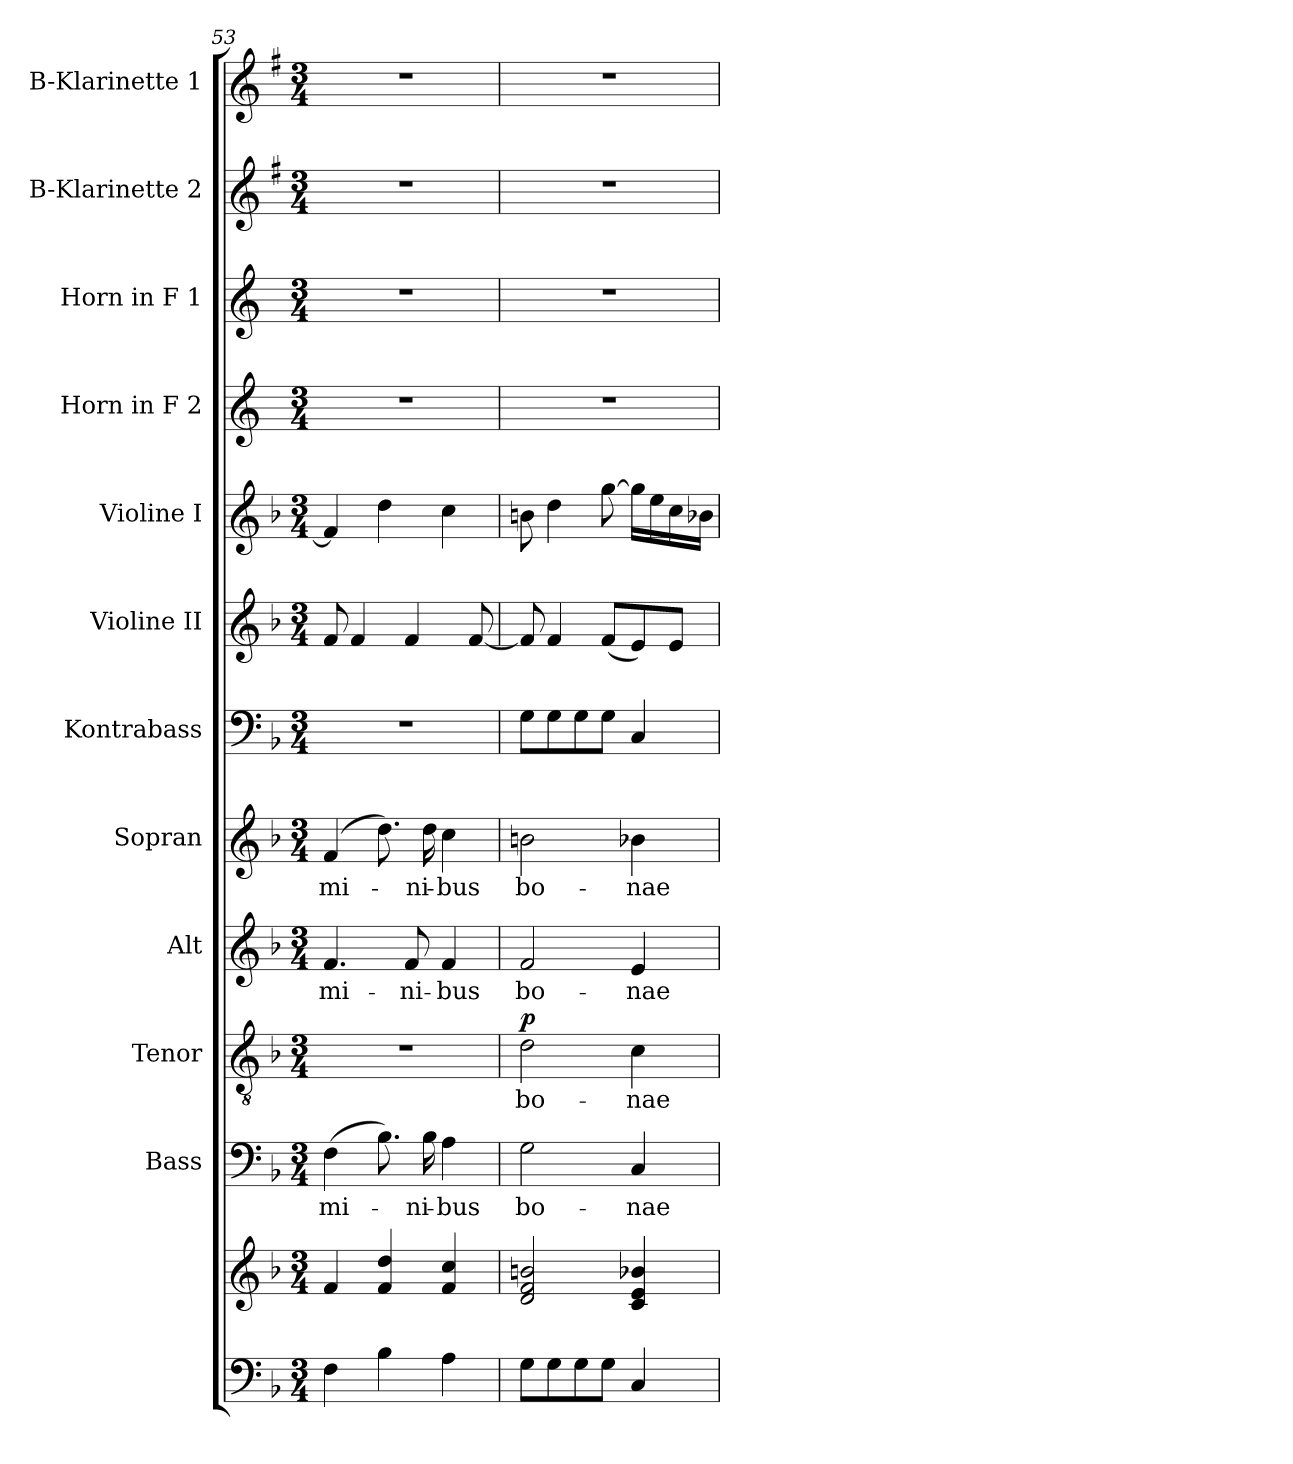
**kern	**kern	**kern	**text	**kern	**text	**dynam	**kern	**text	**kern	**text	**kern	**kern	**kern	**kern	**kern	**kern	**kern
*part12	*part12	*part11	*part11	*part10	*part10	*part10	*part9	*part9	*part8	*part8	*part7	*part6	*part5	*part4	*part3	*part2	*part1
*staff13	*staff12	*staff11	*staff11	*staff10	*staff10	*staff10	*staff9	*staff9	*staff8	*staff8	*staff7	*staff6	*staff5	*staff4	*staff3	*staff2	*staff1
*	*	*I"Bass	*	*I"Tenor	*	*	*I"Alt	*	*I"Sopran	*	*I"Kontrabass	*I"Violine II	*I"Violine I	*I"Horn in F 2	*I"Horn in F 1	*I"B-Klarinette 2	*I"B-Klarinette 1
*	*	*I'B.	*	*I'T.	*	*	*I'A.	*	*I'S.	*	*I'Kb.	*I'Vl. II	*I'Vl. I	*	*	*I'B Kl. 2	*I'B Kl. 1
*clefF4	*clefG2	*clefF4	*	*clefGv2	*	*	*clefG2	*	*clefG2	*	*clefF4	*clefG2	*clefG2	*clefG2	*clefG2	*clefG2	*clefG2
*	*	*	*	*	*	*	*	*	*	*	*ITrd7c12	*	*	*ITrd4c7	*ITrd4c7	*ITrd1c2	*ITrd1c2
*k[b-]	*k[b-]	*k[b-]	*	*k[b-]	*	*	*k[b-]	*	*k[b-]	*	*k[b-]	*k[b-]	*k[b-]	*k[b-]	*k[b-]	*k[b-]	*k[b-]
*F:	*F:	*F:	*	*F:	*	*	*F:	*	*F:	*	*F:	*F:	*F:	*F:	*F:	*F:	*F:
*M3/4	*M3/4	*M3/4	*	*M3/4	*	*	*M3/4	*	*M3/4	*	*M3/4	*M3/4	*M3/4	*M3/4	*M3/4	*M3/4	*M3/4
=53	=53	=53	=53	=53	=53	=53	=53	=53	=53	=53	=53	=53	=53	=53	=53	=53	=53
!	!	!	!LO:LY:b	!	!	!	!	!LO:LY:b	!	!LO:LY:b	!	!	!	!	!	!	!
4F\	4f/	(>4F\	-mi-	2.r	.	.	4.f/	-mi-	(4f/	-mi-	2.r	8f/	4f/]	2.r	2.r	2.r	2.r
.	.	.	.	.	.	.	.	.	.	.	.	4f/	.	.	.	.	.
4B-\	4f/ 4dd/	8.B-\)	.	.	.	.	.	.	8.dd\)	.	.	.	4dd\	.	.	.	.
!	!	!	!	!	!	!	!	!LO:LY:b	!	!	!	!	!	!	!	!	!
.	.	.	.	.	.	.	8f/	-ni-	.	.	.	4f/	.	.	.	.	.
!	!	!	!LO:LY:b	!	!	!	!	!	!	!LO:LY:b	!	!	!	!	!	!	!
.	.	16B-\	-ni-	.	.	.	.	.	16dd\	-ni-	.	.	.	.	.	.	.
!	!	!	!LO:LY:b	!	!	!	!	!LO:LY:b	!	!LO:LY:b	!	!	!	!	!	!	!
4A\	4f/ 4cc/	4A\	-bus	.	.	.	4f/	-bus	4cc\	-bus	.	.	4cc\	.	.	.	.
.	.	.	.	.	.	.	.	.	.	.	.	[8f/	.	.	.	.	.
=54	=54	=54	=54	=54	=54	=54	=54	=54	=54	=54	=54	=54	=54	=54	=54	=54	=54
!	!	!	!LO:LY:b	!	!LO:LY:b	!LO:DY:a	!	!LO:LY:b	!	!LO:LY:b	!	!	!	!	!	!	!
8G\L	2d/ 2f/ 2bn/	2G\	bo-	2d\	bo-	p	2f/	bo-	2bn\	bo-	8GG\L	8f/]	8bn\	2.r	2.r	2.r	2.r
8G\	.	.	.	.	.	.	.	.	.	.	8GG\	4f/	4dd\	.	.	.	.
8G\	.	.	.	.	.	.	.	.	.	.	8GG\	.	.	.	.	.	.
8G\J	.	.	.	.	.	.	.	.	.	.	8GG\J	(<8f/L	[8gg\	.	.	.	.
!	!	!	!LO:LY:b	!	!LO:LY:b	!	!	!LO:LY:b	!	!LO:LY:b	!	!	!	!	!	!	!
4C/	4c/ 4e/ 4b-X/	4C/	-nae	4c\	-nae	.	4e/	-nae	4b-X\	-nae	4CC/	8e/)	16gg\LL]	.	.	.	.
.	.	.	.	.	.	.	.	.	.	.	.	.	16ee\	.	.	.	.
.	.	.	.	.	.	.	.	.	.	.	.	8e/J	16cc\	.	.	.	.
.	.	.	.	.	.	.	.	.	.	.	.	.	16b-X\JJ	.	.	.	.
=	=	=	=	=	=	=	=	=	=	=	=	=	=	=	=	=	=
*-	*-	*-	*-	*-	*-	*-	*-	*-	*-	*-	*-	*-	*-	*-	*-	*-	*-
